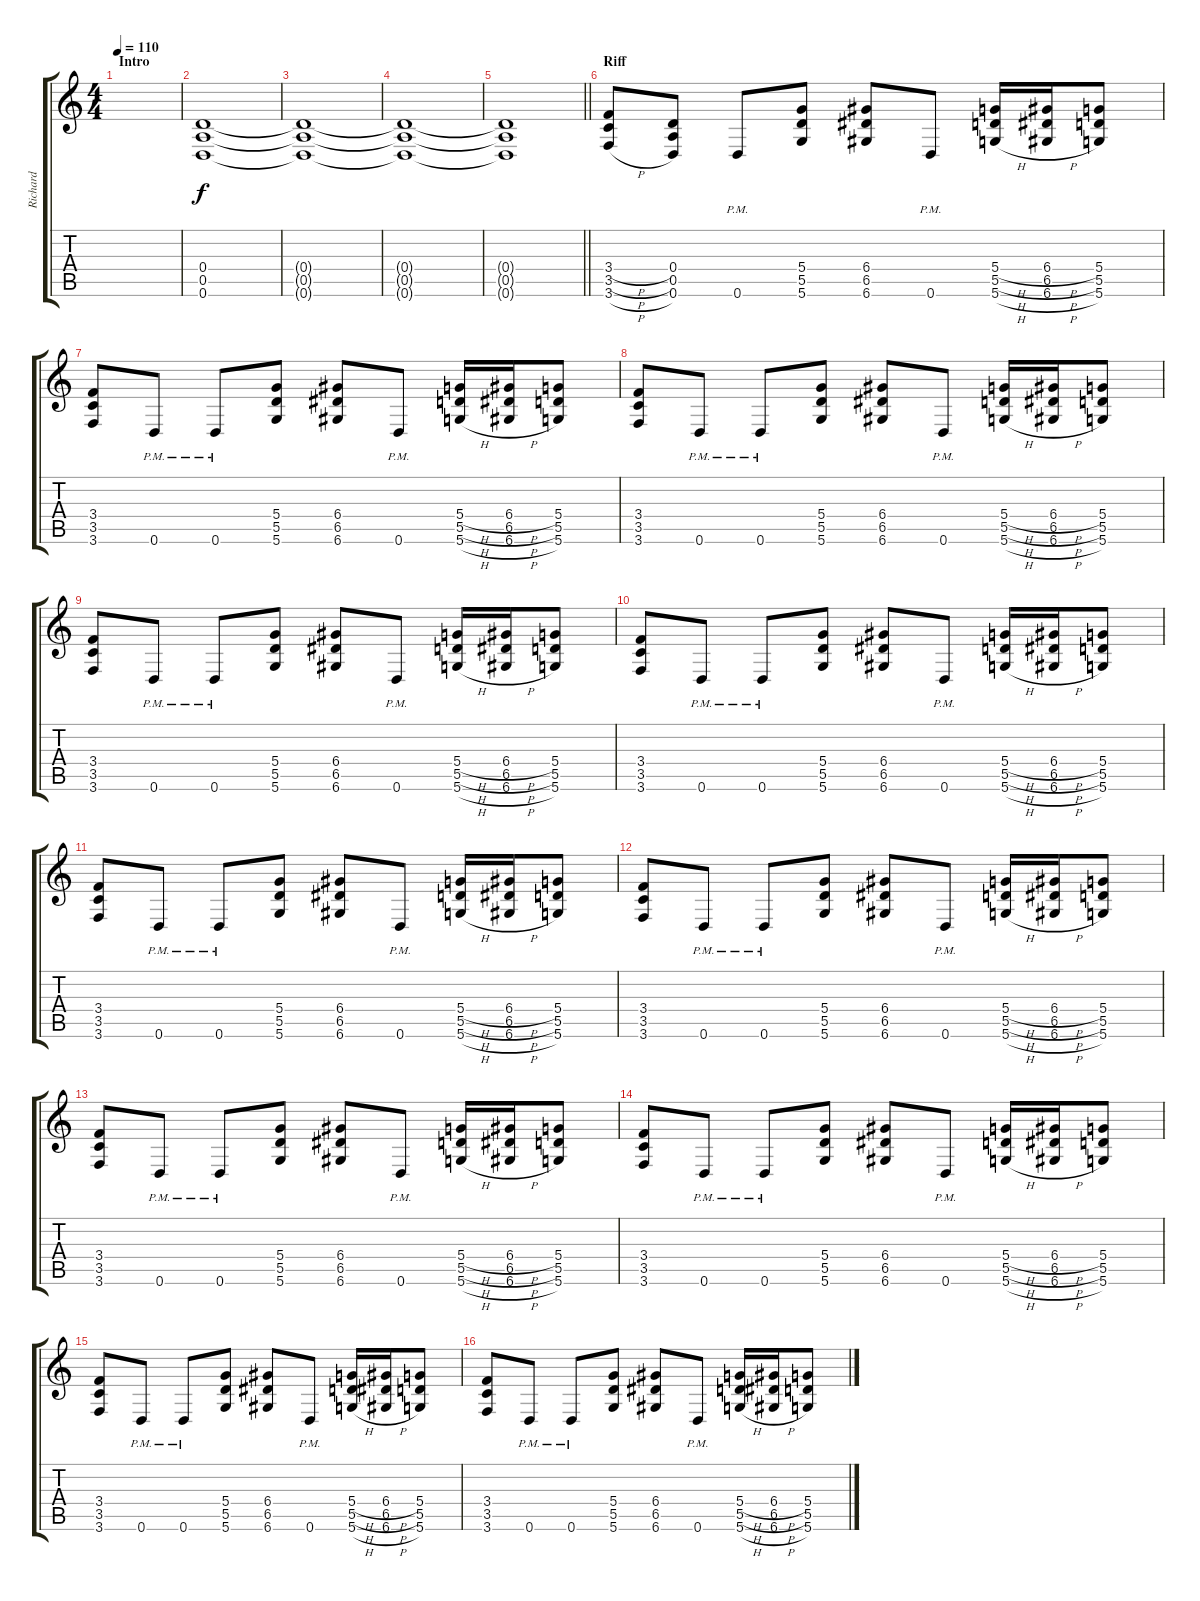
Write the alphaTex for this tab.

\track ("Richard" "Richard") {instrument distortionguitar}
\staff {score tabs}
\tuning (E4 B3 G3 D3 A2 D2) {hide}
\ts (4 4)
\section ("" "Intro")
\tempo 110
\clef g2
\ks c
|
(0.4 0.5 0.6).1{volume 10} |
(0.4{t} 0.5{t} 0.6{t}).1 |
(0.4{t} 0.5{t} 0.6{t}).1 |
\barLineRight lightlight
(0.4{t} 0.5{t} 0.6{t}).1 |
\section ("" "Riff")
(3.4{h} 3.5{h} 3.6{h}).8{volume 16} (0.4 0.5 0.6).8 0.6{pm}.8 (5.4 5.5 5.6).8 (6.4 6.5 6.6).8 0.6{pm}.8 (5.4{h} 5.5{h} 5.6{h}).16 (6.4{h} 6.5{h} 6.6{h}).16 (5.4 5.5 5.6).8 |
(3.4 3.5 3.6).8 0.6{pm}.8 0.6{pm}.8 (5.4 5.5 5.6).8 (6.4 6.5 6.6).8 0.6{pm}.8 (5.4{h} 5.5{h} 5.6{h}).16 (6.4{h} 6.5{h} 6.6{h}).16 (5.4 5.5 5.6).8 |
(3.4 3.5 3.6).8 0.6{pm}.8 0.6{pm}.8 (5.4 5.5 5.6).8 (6.4 6.5 6.6).8 0.6{pm}.8 (5.4{h} 5.5{h} 5.6{h}).16 (6.4{h} 6.5{h} 6.6{h}).16 (5.4 5.5 5.6).8 |
(3.4 3.5 3.6).8 0.6{pm}.8 0.6{pm}.8 (5.4 5.5 5.6).8 (6.4 6.5 6.6).8 0.6{pm}.8 (5.4{h} 5.5{h} 5.6{h}).16 (6.4{h} 6.5{h} 6.6{h}).16 (5.4 5.5 5.6).8 |
(3.4 3.5 3.6).8 0.6{pm}.8 0.6{pm}.8 (5.4 5.5 5.6).8 (6.4 6.5 6.6).8 0.6{pm}.8 (5.4{h} 5.5{h} 5.6{h}).16 (6.4{h} 6.5{h} 6.6{h}).16 (5.4 5.5 5.6).8 |
(3.4 3.5 3.6).8 0.6{pm}.8 0.6{pm}.8 (5.4 5.5 5.6).8 (6.4 6.5 6.6).8 0.6{pm}.8 (5.4{h} 5.5{h} 5.6{h}).16 (6.4{h} 6.5{h} 6.6{h}).16 (5.4 5.5 5.6).8 |
(3.4 3.5 3.6).8 0.6{pm}.8 0.6{pm}.8 (5.4 5.5 5.6).8 (6.4 6.5 6.6).8 0.6{pm}.8 (5.4{h} 5.5{h} 5.6{h}).16 (6.4{h} 6.5{h} 6.6{h}).16 (5.4 5.5 5.6).8 |
(3.4 3.5 3.6).8 0.6{pm}.8 0.6{pm}.8 (5.4 5.5 5.6).8 (6.4 6.5 6.6).8 0.6{pm}.8 (5.4{h} 5.5{h} 5.6{h}).16 (6.4{h} 6.5{h} 6.6{h}).16 (5.4 5.5 5.6).8 |
(3.4 3.5 3.6).8 0.6{pm}.8 0.6{pm}.8 (5.4 5.5 5.6).8 (6.4 6.5 6.6).8 0.6{pm}.8 (5.4{h} 5.5{h} 5.6{h}).16 (6.4{h} 6.5{h} 6.6{h}).16 (5.4 5.5 5.6).8 |
(3.4 3.5 3.6).8 0.6{pm}.8 0.6{pm}.8 (5.4 5.5 5.6).8 (6.4 6.5 6.6).8 0.6{pm}.8 (5.4{h} 5.5{h} 5.6{h}).16 (6.4{h} 6.5{h} 6.6{h}).16 (5.4 5.5 5.6).8 |
(3.4 3.5 3.6).8 0.6{pm}.8 0.6{pm}.8 (5.4 5.5 5.6).8 (6.4 6.5 6.6).8 0.6{pm}.8 (5.4{h} 5.5{h} 5.6{h}).16 (6.4{h} 6.5{h} 6.6{h}).16 (5.4 5.5 5.6).8
